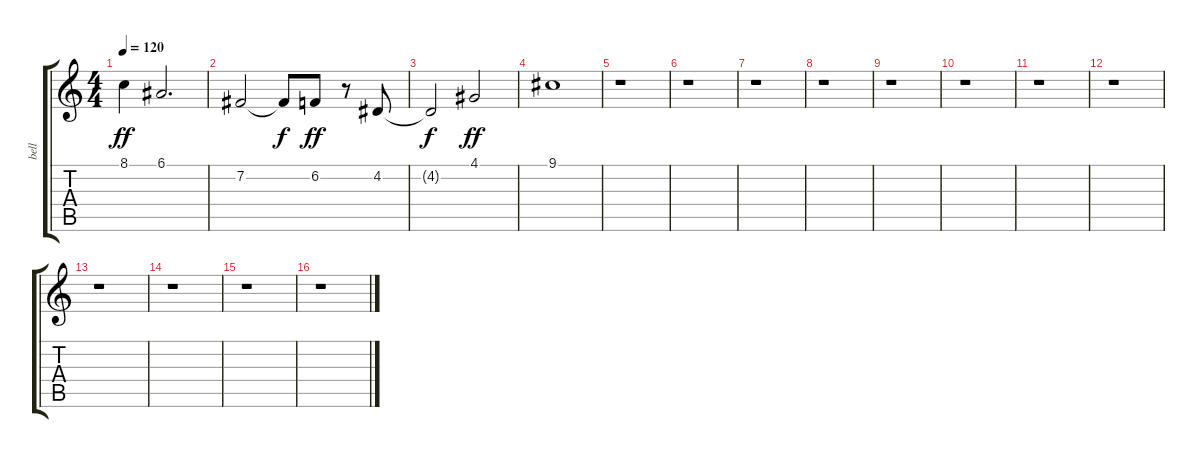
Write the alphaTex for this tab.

\track ("bell" "bell") {instrument voiceoohs}
\staff {score tabs}
\tuning (E4 B3 G3 D3 A2 E2) {hide}
\ts (4 4)
\tempo 120
\clef g2
\ks c
8.1.4{dy ff} 6.1.2{d} |
7.2.2 7.2{t}.8{dy f} 6.2.8{dy ff} r.8 4.2.8 |
4.2{t}.2{dy f} 4.1.2{dy ff} |
9.1.1 |
r.1 |
r.1 |
r.1 |
r.1 |
r.1 |
r.1 |
r.1 |
r.1 |
r.1 |
r.1 |
r.1 |
r.1
